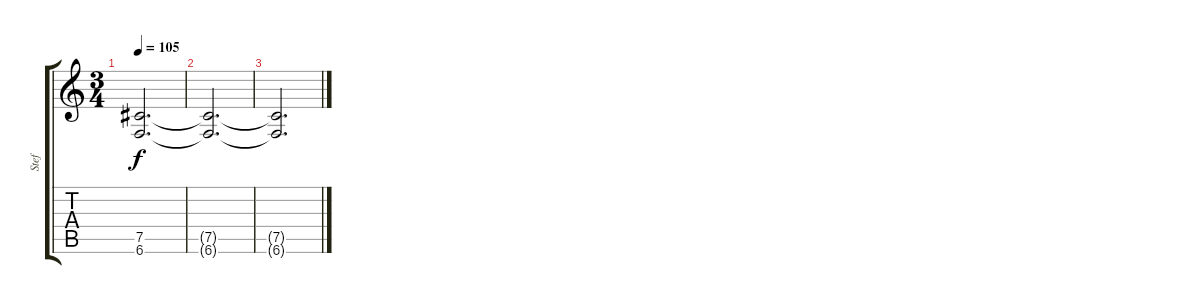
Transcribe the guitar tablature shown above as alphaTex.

\track ("Stef" "Stef") {instrument distortionguitar}
\staff {score tabs}
\tuning (Db4 Ab3 E3 B2 Gb2 B1) {hide}
\ts (3 4)
\tempo 105
\clef g2
\ks c
(7.5{t} 6.6{t}).2{d dy f} |
(7.5{t} 6.6{t}).2{d} |
(7.5{t} 6.6{t}).2{d}
